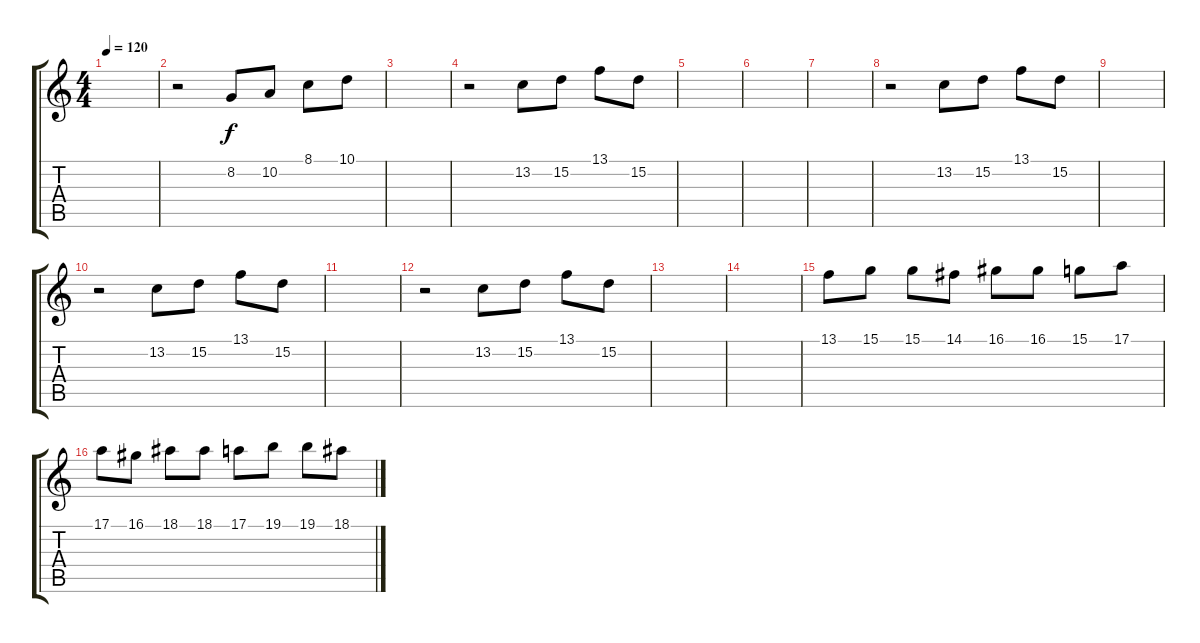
\track "" {instrument brasssection}
\staff {score tabs}
\tuning (E4 B3 G3 D3 A2 E2) {hide}
\ts (4 4)
\tempo 120
\clef g2
\ks c
|
r.2 8.2.8 10.2.8 8.1.8 10.1.8 |
|
r.2 13.2.8 15.2.8 13.1.8 15.2.8 |
|
|
|
r.2 13.2.8 15.2.8 13.1.8 15.2.8 |
|
r.2 13.2.8 15.2.8 13.1.8 15.2.8 |
|
r.2 13.2.8 15.2.8 13.1.8 15.2.8 |
|
|
13.1.8 15.1.8 15.1.8 14.1.8 16.1.8 16.1.8 15.1.8 17.1.8 |
17.1.8 16.1.8 18.1.8 18.1.8 17.1.8 19.1.8 19.1.8 18.1.8
